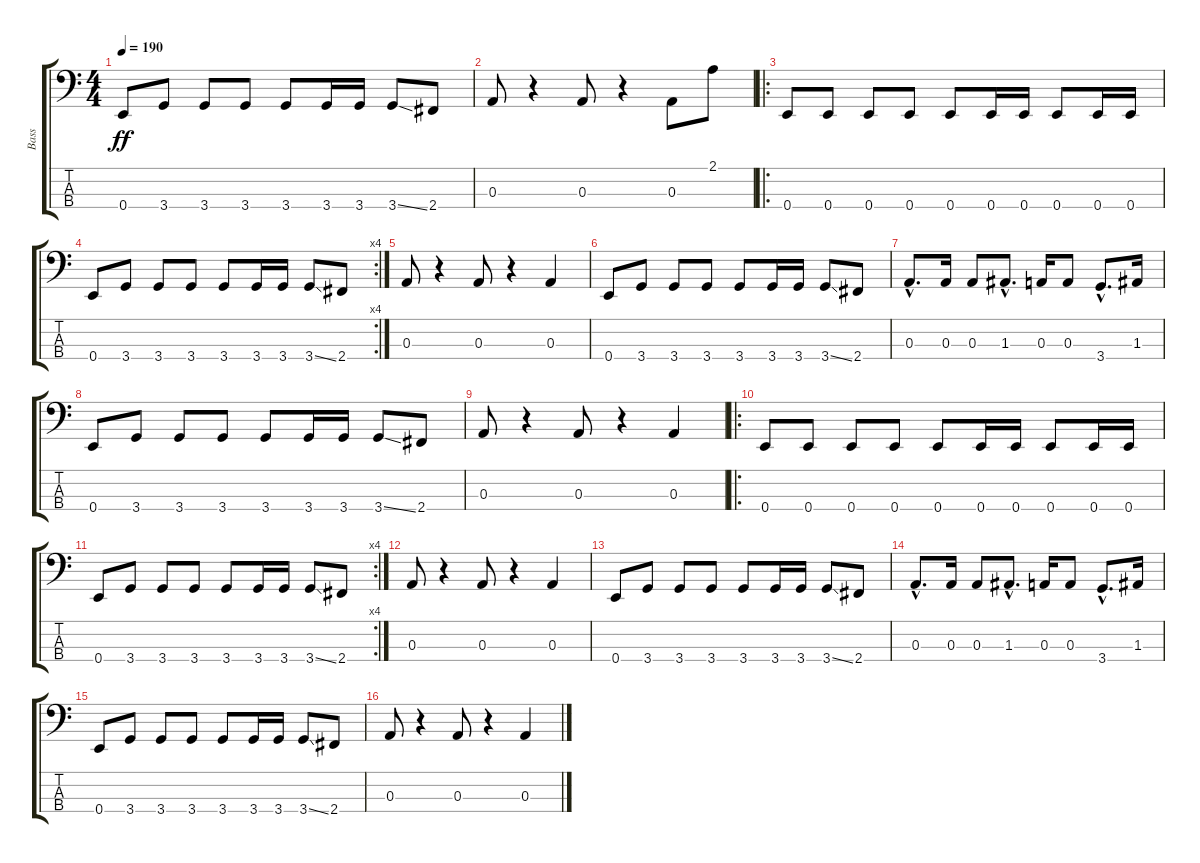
\track ("Bass" "Bass") {instrument electricbassfinger}
\staff {score tabs}
\tuning (G2 D2 A1 E1) {hide}
\ts (4 4)
\tempo 190
\clef f4
\ks c
0.4.8{dy ff} 3.4.8 3.4.8 3.4.8 3.4.8 3.4.16 3.4.16 3.4{ss}.8 2.4.8 |
0.3.8 r.4 0.3.8 r.4 0.3.8 2.1.8 |
\ro
0.4.8 0.4.8 0.4.8 0.4.8 0.4.8 0.4.16 0.4.16 0.4.8 0.4.16 0.4.16 |
\rc 4
0.4.8 3.4.8 3.4.8 3.4.8 3.4.8 3.4.16 3.4.16 3.4{ss}.8 2.4.8 |
0.3.8 r.4 0.3.8 r.4 0.3.4 |
0.4.8 3.4.8 3.4.8 3.4.8 3.4.8 3.4.16 3.4.16 3.4{ss}.8 2.4.8 |
0.3{hac}.8{d} 0.3.16 0.3.8 1.3{hac}.8{d} 0.3.16 0.3.8 3.4{hac}.8{d} 1.3.16 |
0.4.8 3.4.8 3.4.8 3.4.8 3.4.8 3.4.16 3.4.16 3.4{ss}.8 2.4.8 |
0.3.8 r.4 0.3.8 r.4 0.3.4 |
\ro
0.4.8 0.4.8 0.4.8 0.4.8 0.4.8 0.4.16 0.4.16 0.4.8 0.4.16 0.4.16 |
\rc 4
0.4.8 3.4.8 3.4.8 3.4.8 3.4.8 3.4.16 3.4.16 3.4{ss}.8 2.4.8 |
0.3.8 r.4 0.3.8 r.4 0.3.4 |
0.4.8 3.4.8 3.4.8 3.4.8 3.4.8 3.4.16 3.4.16 3.4{ss}.8 2.4.8 |
0.3{hac}.8{d} 0.3.16 0.3.8 1.3{hac}.8{d} 0.3.16 0.3.8 3.4{hac}.8{d} 1.3.16 |
0.4.8 3.4.8 3.4.8 3.4.8 3.4.8 3.4.16 3.4.16 3.4{ss}.8 2.4.8 |
0.3.8 r.4 0.3.8 r.4 0.3.4
